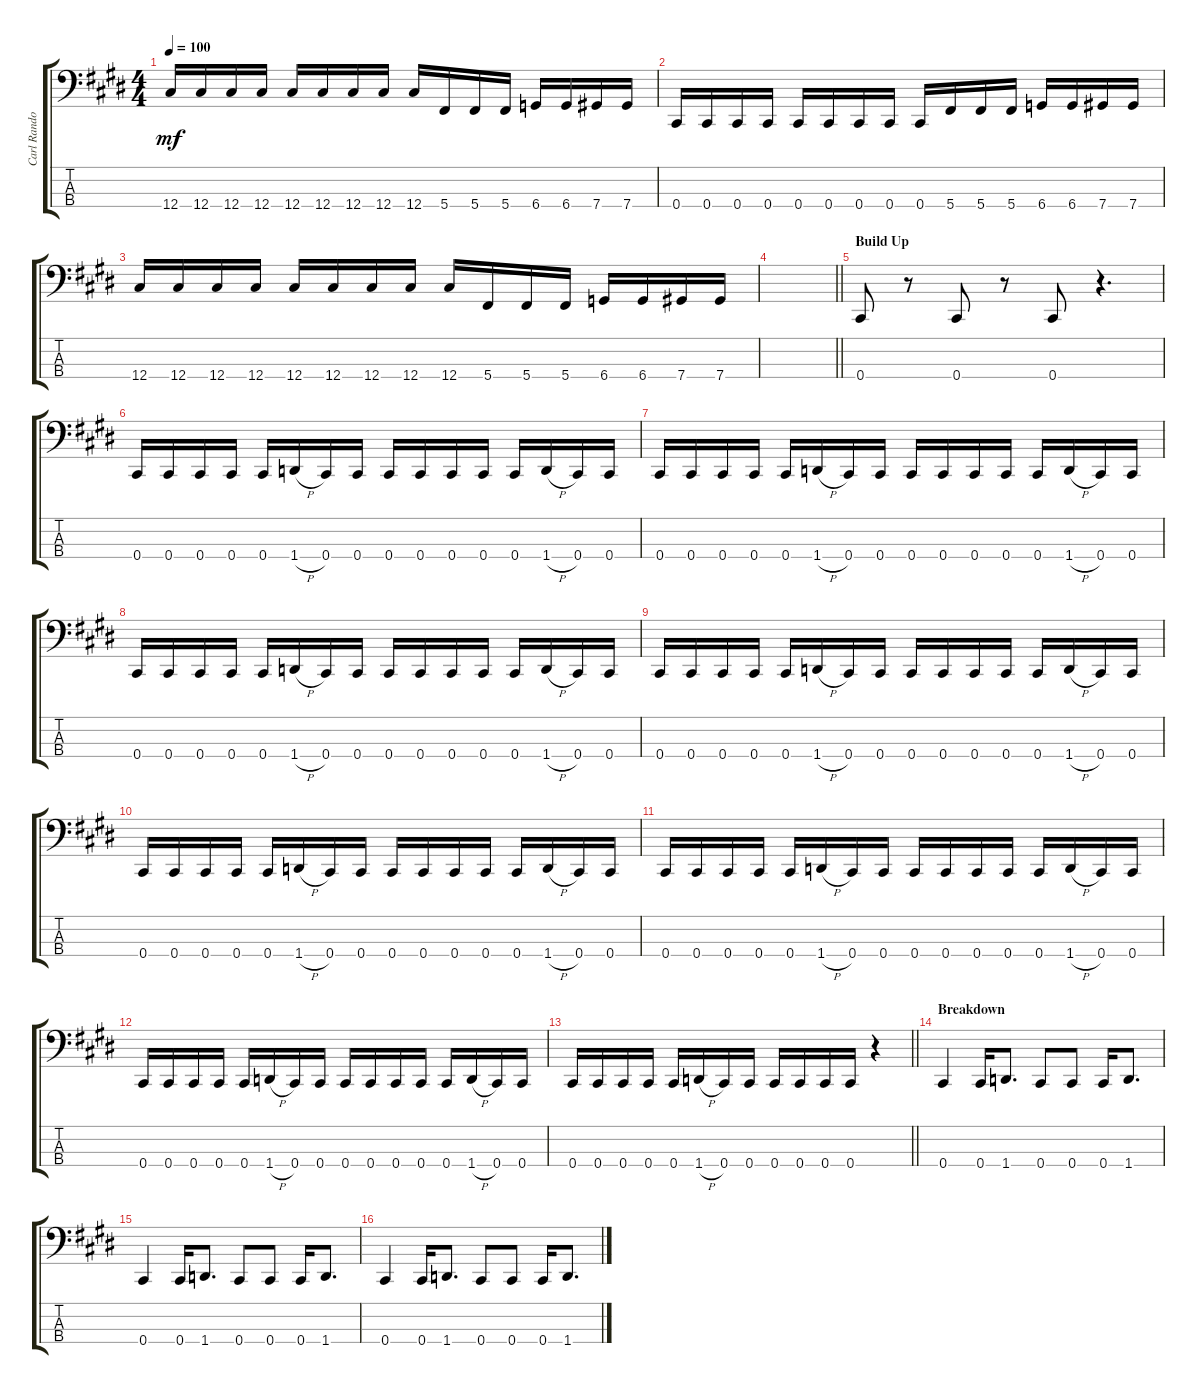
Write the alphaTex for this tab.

\track ("Carl Randolph" "Carl Rando") {instrument electricbasspick}
\staff {score tabs}
\tuning (Gb2 Db2 Ab1 Db1) {hide}
\ts (4 4)
\tempo 100
\clef f4
\ks c#minor
12.4.16{dy mf} 12.4.16 12.4.16 12.4.16 12.4.16 12.4.16 12.4.16 12.4.16 12.4.16 5.4.16 5.4.16 5.4.16 6.4.16 6.4.16 7.4.16 7.4.16 |
0.4.16 0.4.16 0.4.16 0.4.16 0.4.16 0.4.16 0.4.16 0.4.16 0.4.16 5.4.16 5.4.16 5.4.16 6.4.16 6.4.16 7.4.16 7.4.16 |
12.4.16 12.4.16 12.4.16 12.4.16 12.4.16 12.4.16 12.4.16 12.4.16 12.4.16 5.4.16 5.4.16 5.4.16 6.4.16 6.4.16 7.4.16 7.4.16 |
\barLineRight lightlight
|
\section ("" "Build Up")
0.4.8 r.8 0.4.8 r.8 0.4.8 r.4{d} |
0.4.16 0.4.16 0.4.16 0.4.16 0.4.16 1.4{h}.16 0.4.16 0.4.16 0.4.16 0.4.16 0.4.16 0.4.16 0.4.16 1.4{h}.16 0.4.16 0.4.16 |
0.4.16 0.4.16 0.4.16 0.4.16 0.4.16 1.4{h}.16 0.4.16 0.4.16 0.4.16 0.4.16 0.4.16 0.4.16 0.4.16 1.4{h}.16 0.4.16 0.4.16 |
0.4.16 0.4.16 0.4.16 0.4.16 0.4.16 1.4{h}.16 0.4.16 0.4.16 0.4.16 0.4.16 0.4.16 0.4.16 0.4.16 1.4{h}.16 0.4.16 0.4.16 |
0.4.16 0.4.16 0.4.16 0.4.16 0.4.16 1.4{h}.16 0.4.16 0.4.16 0.4.16 0.4.16 0.4.16 0.4.16 0.4.16 1.4{h}.16 0.4.16 0.4.16 |
0.4.16 0.4.16 0.4.16 0.4.16 0.4.16 1.4{h}.16 0.4.16 0.4.16 0.4.16 0.4.16 0.4.16 0.4.16 0.4.16 1.4{h}.16 0.4.16 0.4.16 |
0.4.16 0.4.16 0.4.16 0.4.16 0.4.16 1.4{h}.16 0.4.16 0.4.16 0.4.16 0.4.16 0.4.16 0.4.16 0.4.16 1.4{h}.16 0.4.16 0.4.16 |
0.4.16 0.4.16 0.4.16 0.4.16 0.4.16 1.4{h}.16 0.4.16 0.4.16 0.4.16 0.4.16 0.4.16 0.4.16 0.4.16 1.4{h}.16 0.4.16 0.4.16 |
\barLineRight lightlight
0.4.16 0.4.16 0.4.16 0.4.16 0.4.16 1.4{h}.16 0.4.16 0.4.16 0.4.16 0.4.16 0.4.16 0.4.16 r.4 |
\section ("" "Breakdown")
0.4.4 0.4.16 1.4.8{d} 0.4.8 0.4.8 0.4.16 1.4.8{d} |
0.4.4 0.4.16 1.4.8{d} 0.4.8 0.4.8 0.4.16 1.4.8{d} |
0.4.4 0.4.16 1.4.8{d} 0.4.8 0.4.8 0.4.16 1.4.8{d}
